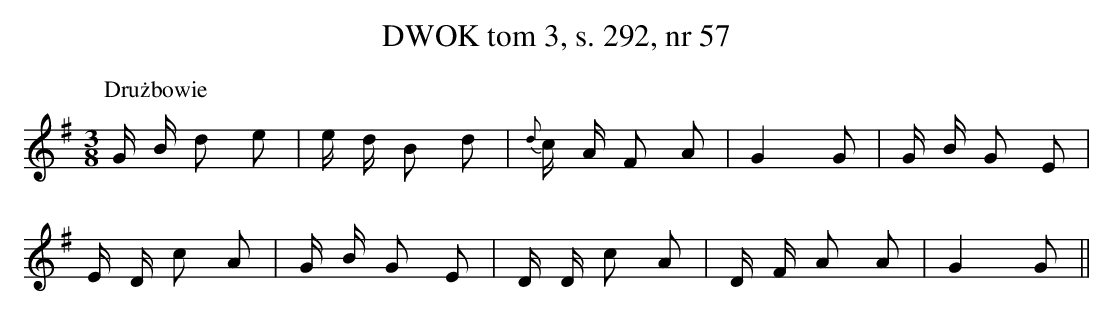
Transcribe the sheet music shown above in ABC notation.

X:1
T: DWOK tom 3, s. 292, nr 57
L: 1/16
M: 3/8
K: G
P:Drużbowie
G B d2 e2 | e d B2 d2 | {d}c A F2 A2 | G4 G2 | G B G2 E2 |
E D c2 A2 | G B G2 E2 | D D c2 A2 | D F A2 A2  | G4 G2 ||
